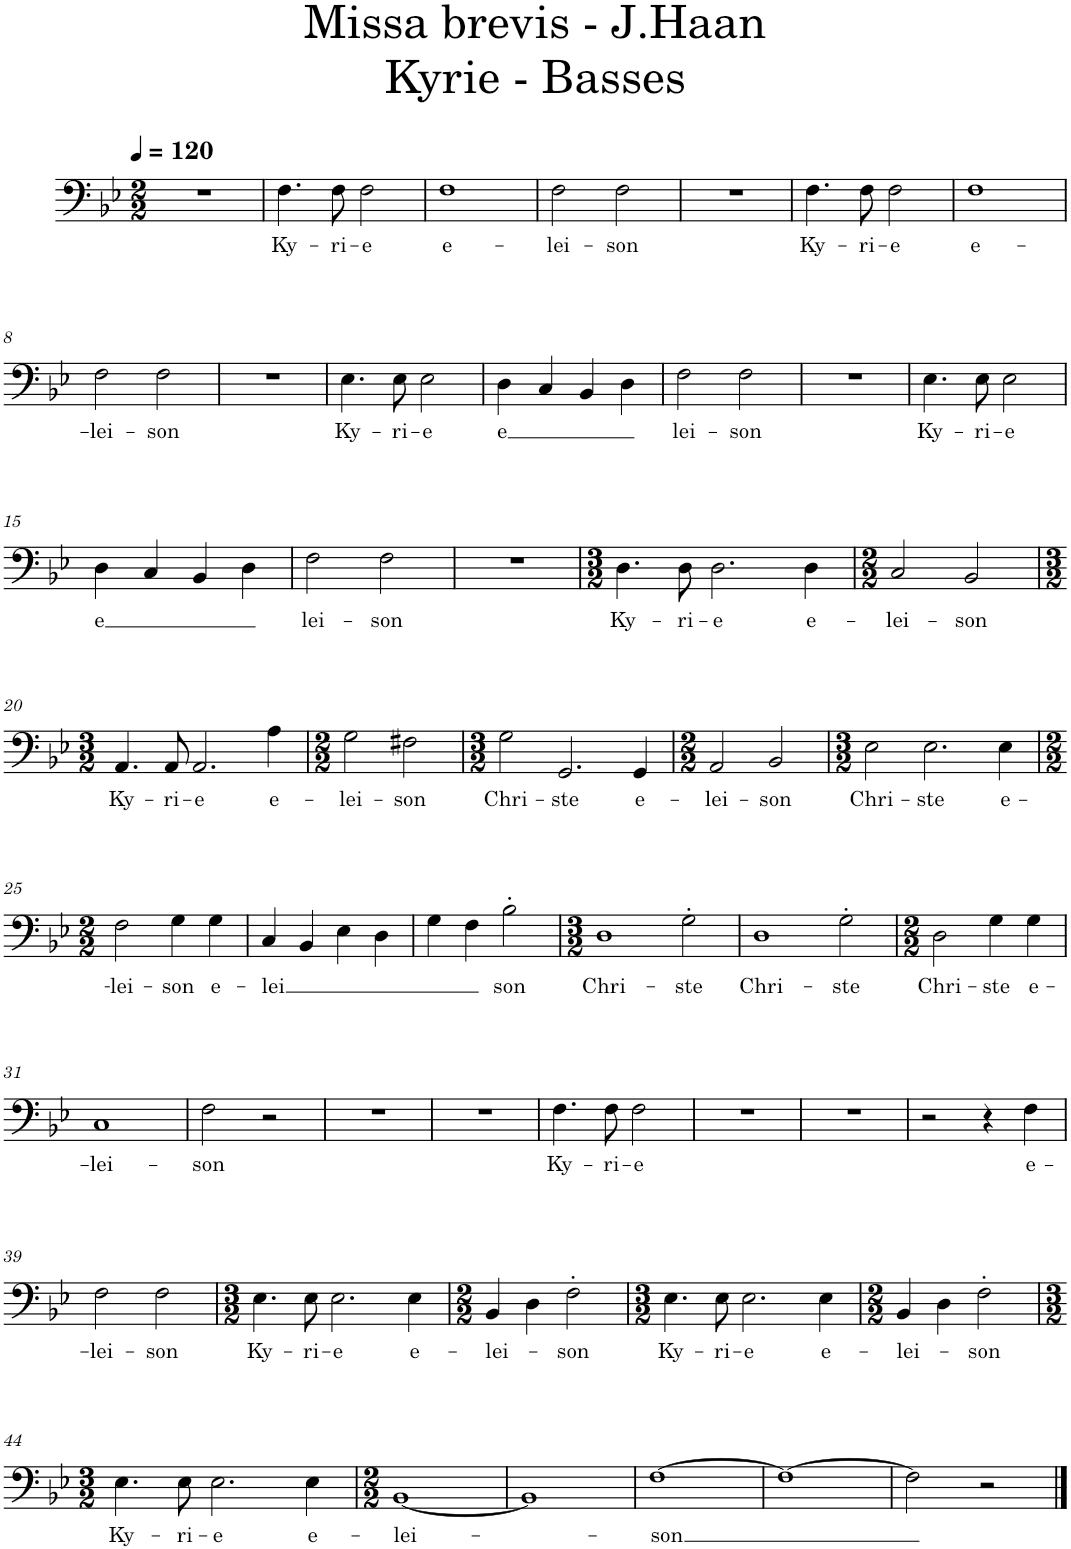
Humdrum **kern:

**kern	**text
*part1	*part1
*staff1	*staff1
*I"Piano, .B.	*
*I'Pia.	*
*clefF4	*
*k[b-e-]	*
*M2/2	*
*MM120	*
=1	=1
1r	.
=2	=2
!	!LO:LY:b
4.F\	Ky-
!	!LO:LY:b
8F\	-ri-
!	!LO:LY:b
2F\	-e
=3	=3
!	!LO:LY:b
1F	e-
=4	=4
!	!LO:LY:b
2F\	-lei-
!	!LO:LY:b
2F\	-son
=5	=5
1r	.
=6	=6
!	!LO:LY:b
4.F\	Ky-
!	!LO:LY:b
8F\	-ri-
!	!LO:LY:b
2F\	-e
=7	=7
!	!LO:LY:b
1F	e-
!!LO:LB:g=z
=8	=8
!	!LO:LY:b
2F\	-lei-
!	!LO:LY:b
2F\	-son
=9	=9
1r	.
=10	=10
!	!LO:LY:b
4.E-\	Ky-
!	!LO:LY:b
8E-\	-ri-
!	!LO:LY:b
2E-\	-e
=11	=11
!	!LO:LY:b
4D\	e
4C/	.
4BB-/	.
4D\	.
=12	=12
!	!LO:LY:b
2F\	lei-
!	!LO:LY:b
2F\	-son
=13	=13
1r	.
=14	=14
!	!LO:LY:b
4.E-\	Ky-
!	!LO:LY:b
8E-\	-ri-
!	!LO:LY:b
2E-\	-e
!!LO:LB:g=z
=15	=15
!	!LO:LY:b
4D\	e
4C/	.
4BB-/	.
4D\	.
=16	=16
!	!LO:LY:b
2F\	lei-
!	!LO:LY:b
2F\	-son
=17	=17
1r	.
=18	=18
*M3/2	*
!	!LO:LY:b
4.D\	Ky-
!	!LO:LY:b
8D\	-ri-
!	!LO:LY:b
2.D\	-e
!	!LO:LY:b
4D\	e-
=19	=19
*M2/2	*
!	!LO:LY:b
2C/	-lei-
!	!LO:LY:b
2BB-/	-son
!!LO:LB:g=z
=20	=20
*M3/2	*
!	!LO:LY:b
4.AA/	Ky-
!	!LO:LY:b
8AA/	-ri-
!	!LO:LY:b
2.AA/	-e
!	!LO:LY:b
4A\	e-
=21	=21
*M2/2	*
!	!LO:LY:b
2G\	-lei-
!	!LO:LY:b
2F#X\	-son
=22	=22
*M3/2	*
!	!LO:LY:b
2G\	Chri-
!	!LO:LY:b
2.GG/	-ste
!	!LO:LY:b
4GG/	e-
=23	=23
*M2/2	*
!	!LO:LY:b
2AA/	-lei-
!	!LO:LY:b
2BB-/	-son
=24	=24
*M3/2	*
!	!LO:LY:b
2E-\	Chri-
!	!LO:LY:b
2.E-\	-ste
!	!LO:LY:b
4E-\	e-
!!LO:LB:g=z
=25	=25
*M2/2	*
!	!LO:LY:b
2F\	-lei-
!	!LO:LY:b
4G\	-son
!	!LO:LY:b
4G\	e-
=26	=26
!	!LO:LY:b
4C/	-lei
4BB-/	.
4E-\	.
4D\	.
=27	=27
4G\	.
4F\	.
!	!LO:LY:b
2B-'\	son
=28	=28
*M3/2	*
!	!LO:LY:b
1D	Chri-
!	!LO:LY:b
2G'\	-ste
=29	=29
!	!LO:LY:b
1D	Chri-
!	!LO:LY:b
2G'\	-ste
=30	=30
*M2/2	*
!	!LO:LY:b
2D\	Chri-
!	!LO:LY:b
4G\	-ste
!	!LO:LY:b
4G\	e-
!!LO:LB:g=z
=31	=31
!	!LO:LY:b
1C	-lei-
=32	=32
!	!LO:LY:b
2F\	-son
2r	.
=33	=33
1r	.
=34	=34
1r	.
=35	=35
!	!LO:LY:b
4.F\	Ky-
!	!LO:LY:b
8F\	-ri-
!	!LO:LY:b
2F\	-e
=36	=36
1r	.
=37	=37
1r	.
=38	=38
2r	.
4r	.
!	!LO:LY:b
4F\	e-
!!LO:LB:g=z
=39	=39
!	!LO:LY:b
2F\	-lei-
!	!LO:LY:b
2F\	-son
=40	=40
*M3/2	*
!	!LO:LY:b
4.E-\	Ky-
!	!LO:LY:b
8E-\	-ri-
!	!LO:LY:b
2.E-\	-e
!	!LO:LY:b
4E-\	e-
=41	=41
*M2/2	*
!	!LO:LY:b
4BB-/	-lei-
4D\	.
!	!LO:LY:b
2F'\	-son
=42	=42
*M3/2	*
!	!LO:LY:b
4.E-\	Ky-
!	!LO:LY:b
8E-\	-ri-
!	!LO:LY:b
2.E-\	-e
!	!LO:LY:b
4E-\	e-
=43	=43
*M2/2	*
!	!LO:LY:b
4BB-/	-lei-
4D\	.
!	!LO:LY:b
2F'\	-son
!!LO:LB:g=z
=44	=44
*M3/2	*
!	!LO:LY:b
4.E-\	Ky-
!	!LO:LY:b
8E-\	-ri-
!	!LO:LY:b
2.E-\	-e
!	!LO:LY:b
4E-\	e-
=45	=45
*M2/2	*
!	!LO:LY:b
[1BB-	-lei-
=46	=46
1BB-]	.
=47	=47
!	!LO:LY:b
[1F	-son
=48	=48
1F_	.
=49	=49
2F\]	.
2r	.
==	==
*-	*-
